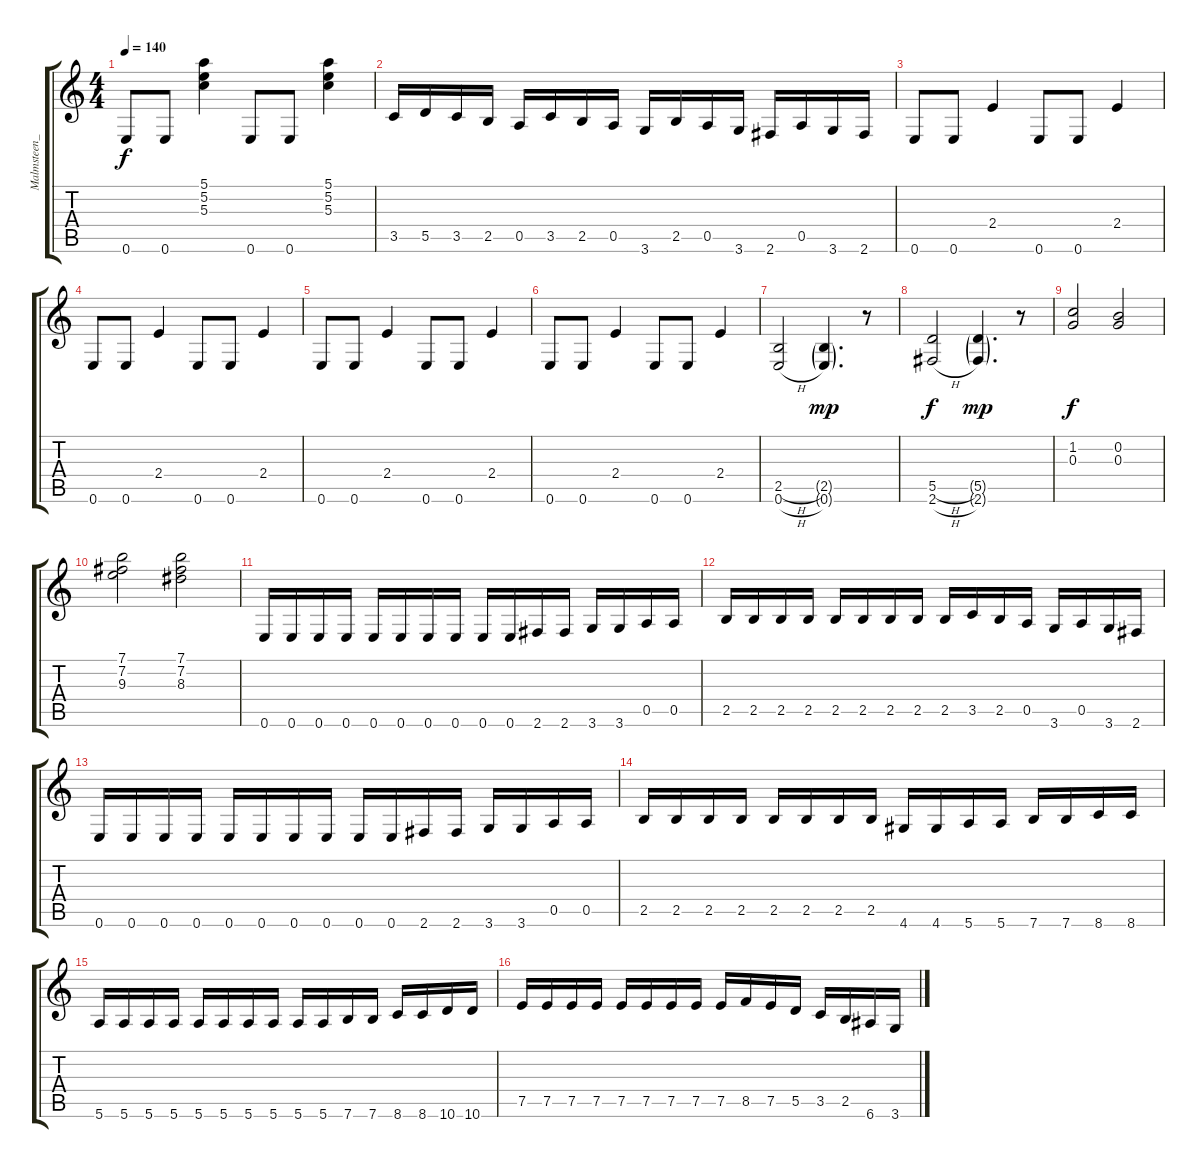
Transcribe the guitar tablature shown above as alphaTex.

\track ("Malmsteen_3 (overdriven)" "Malmsteen_") {instrument overdrivenguitar}
\staff {score tabs}
\tuning (E4 B3 G3 D3 A2 E2) {hide}
\ts (4 4)
\tempo 140
\clef g2
\ks c
0.6.8{dy f} 0.6.8 (5.1 5.2 5.3).4 0.6.8 0.6.8 (5.1 5.2 5.3).4 |
3.5.16 5.5.16 3.5.16 2.5.16 0.5.16 3.5.16 2.5.16 0.5.16 3.6.16 2.5.16 0.5.16 3.6.16 2.6.16 0.5.16 3.6.16 2.6.16 |
0.6.8 0.6.8 2.4.4 0.6.8 0.6.8 2.4.4 |
0.6.8 0.6.8 2.4.4 0.6.8 0.6.8 2.4.4 |
0.6.8 0.6.8 2.4.4 0.6.8 0.6.8 2.4.4 |
0.6.8 0.6.8 2.4.4 0.6.8 0.6.8 2.4.4 |
(2.5{h} 0.6{h}).2 (2.5{g} 0.6{g}).4{d dy mp} r.8 |
(5.5{h} 2.6{h}).2{dy f} (5.5{g} 2.6{g}).4{d dy mp} r.8 |
(1.2 0.3).2{dy f} (0.2 0.3).2 |
(7.1 7.2 9.3).2 (7.1 7.2 8.3).2 |
0.6.16 0.6.16 0.6.16 0.6.16 0.6.16 0.6.16 0.6.16 0.6.16 0.6.16 0.6.16 2.6.16 2.6.16 3.6.16 3.6.16 0.5.16 0.5.16 |
2.5.16 2.5.16 2.5.16 2.5.16 2.5.16 2.5.16 2.5.16 2.5.16 2.5.16 3.5.16 2.5.16 0.5.16 3.6.16 0.5.16 3.6.16 2.6.16 |
0.6.16 0.6.16 0.6.16 0.6.16 0.6.16 0.6.16 0.6.16 0.6.16 0.6.16 0.6.16 2.6.16 2.6.16 3.6.16 3.6.16 0.5.16 0.5.16 |
2.5.16 2.5.16 2.5.16 2.5.16 2.5.16 2.5.16 2.5.16 2.5.16 4.6.16 4.6.16 5.6.16 5.6.16 7.6.16 7.6.16 8.6.16 8.6.16 |
5.6.16 5.6.16 5.6.16 5.6.16 5.6.16 5.6.16 5.6.16 5.6.16 5.6.16 5.6.16 7.6.16 7.6.16 8.6.16 8.6.16 10.6.16 10.6.16 |
7.5.16 7.5.16 7.5.16 7.5.16 7.5.16 7.5.16 7.5.16 7.5.16 7.5.16 8.5.16 7.5.16 5.5.16 3.5.16 2.5.16 6.6.16 3.6.16
